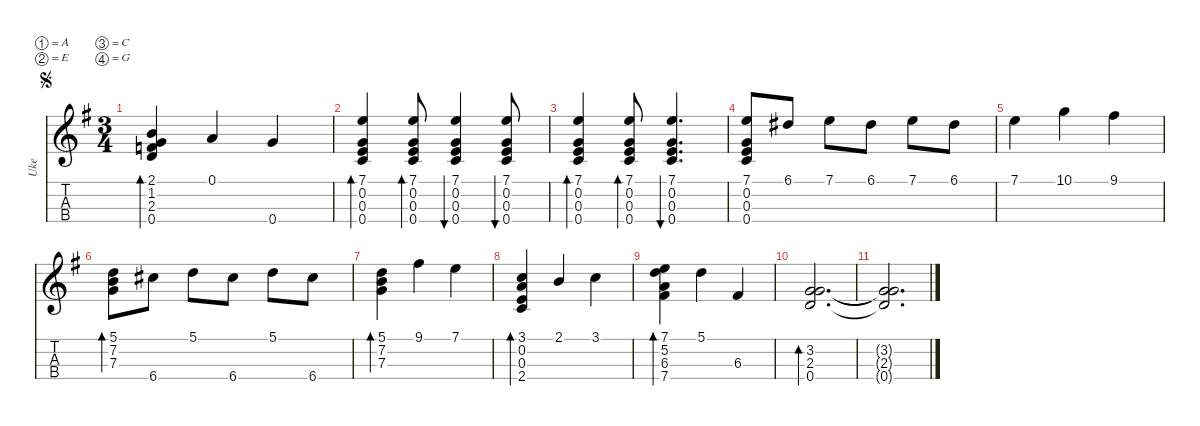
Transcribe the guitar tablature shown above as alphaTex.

\defaultSystemsLayout 4
\hideDynamics
\bracketExtendMode nobrackets
\otherSystemsTrackNameOrientation horizontal
\chordDiagramsInScore
\track ("Ukulele" " Uke") {defaultSystemsLayout 4 instrument acousticguitarnylon}
\staff {score tabs}
\tuning (A4 E4 C4 G4)
\displaytranspose 0
\ts (3 4)
\jump segno
\tempo (120 hide)
\clef g2
\ks g
(0.4{acc forcenatural} 2.3{acc forcenatural} 1.2{acc forcenatural} 2.1{acc forcenatural}).4{bd 30 dy mf beam Up} 0.1{acc forcenatural}.4{beam Up} 0.4{acc forcenatural}.4{beam Up} |
(0.3{acc forcenatural} 0.4{acc forcenatural} 0.2{acc forcenatural} 7.1{acc forcenatural}).4{bd 30 beam Up} (0.3{acc forcenatural} 0.4{acc forcenatural} 0.2{acc forcenatural} 7.1{acc forcenatural}).8{bd 30 beam Up} (0.3{acc forcenatural} 0.4{acc forcenatural} 0.2{acc forcenatural} 7.1{acc forcenatural}).4{bu 30 beam Up} (0.3{acc forcenatural} 0.4{acc forcenatural} 0.2{acc forcenatural} 7.1{acc forcenatural}).8{bu 30 beam Up} |
(0.3{acc forcenatural} 0.4{acc forcenatural} 0.2{acc forcenatural} 7.1{acc forcenatural}).4{bd 30 beam Up} (0.3{acc forcenatural} 0.4{acc forcenatural} 0.2{acc forcenatural} 7.1{acc forcenatural}).8{bd 30 beam Up} (0.3{acc forcenatural} 0.4{acc forcenatural} 0.2{acc forcenatural} 7.1{acc forcenatural}).4{d bu 30 beam Up} |
(0.3{acc forcenatural} 0.4{acc forcenatural} 0.2{acc forcenatural} 7.1{acc forcenatural}).8{beam Up} 6.1{acc #}.8{beam Up} 7.1{acc forcenatural}.8{beam Down} 6.1{acc #}.8{beam Down} 7.1{acc forcenatural}.8{beam Down} 6.1{acc #}.8{beam Down} |
7.1{acc forcenatural}.4{beam Down} 10.1{acc forcenatural}.4{beam Down} 9.1{acc #}.4{beam Down} |
(5.1{acc forcenatural} 7.3{acc forcenatural} 7.2{acc forcenatural}).8{bd 30 beam Down} 6.4{acc #}.8{beam Down} 5.1{acc forcenatural}.8{beam Down} 6.4{acc #}.8{beam Down} 5.1{acc forcenatural}.8{beam Down} 6.4{acc #}.8{beam Down} |
(5.1{acc forcenatural} 7.3{acc forcenatural} 7.2{acc forcenatural}).4{bd 30 beam Down} 9.1{acc #}.4{beam Down} 7.1{acc forcenatural}.4{beam Down} |
(3.1{acc forcenatural} 0.3{acc forcenatural} 0.2{acc forcenatural} 2.4{acc forcenatural}).4{bd 30 beam Up} 2.1{acc forcenatural}.4{beam Up} 3.1{acc forcenatural}.4{beam Down} |
(7.1{acc forcenatural} 6.3{acc #} 5.2{acc forcenatural} 7.4{acc forcenatural}).4{bd 30 beam Down} 5.1{acc forcenatural}.4{beam Down} 6.3{acc #}.4{beam Up} |
(3.2{acc forcenatural} 0.4{acc forcenatural} 2.3{acc forcenatural}).2{d bd 30 beam Up} |
(2.3{t acc forcenatural} 0.4{t acc forcenatural} 3.2{t acc forcenatural}).2{d beam Up}
